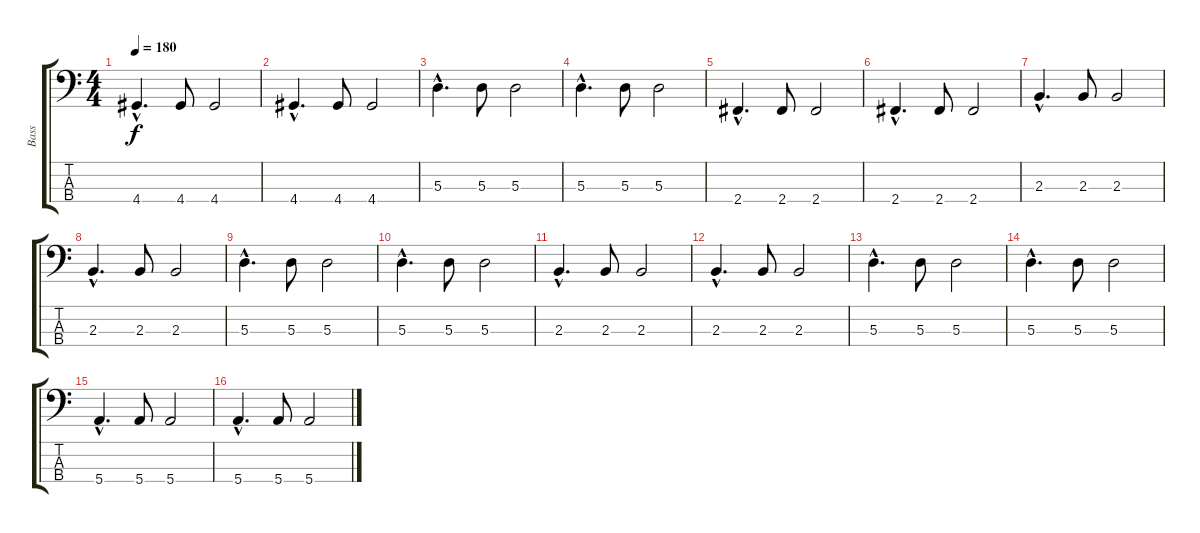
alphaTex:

\track ("Bass" "Bass") {instrument electricbassfinger}
\staff {score tabs}
\tuning (G2 D2 A1 E1) {hide}
\ts (4 4)
\tempo 180
\clef f4
\ks c
4.4{hac}.4{d dy f} 4.4.8 4.4.2 |
4.4{hac}.4{d} 4.4.8 4.4.2 |
5.3{hac}.4{d} 5.3.8 5.3.2 |
5.3{hac}.4{d} 5.3.8 5.3.2 |
2.4{hac}.4{d} 2.4.8 2.4.2 |
2.4{hac}.4{d} 2.4.8 2.4.2 |
2.3{hac}.4{d} 2.3.8 2.3.2 |
2.3{hac}.4{d} 2.3.8 2.3.2 |
5.3{hac}.4{d} 5.3.8 5.3.2 |
5.3{hac}.4{d} 5.3.8 5.3.2 |
2.3{hac}.4{d} 2.3.8 2.3.2 |
2.3{hac}.4{d} 2.3.8 2.3.2 |
5.3{hac}.4{d} 5.3.8 5.3.2 |
5.3{hac}.4{d} 5.3.8 5.3.2 |
5.4{hac}.4{d} 5.4.8 5.4.2 |
5.4{hac}.4{d} 5.4.8 5.4.2
